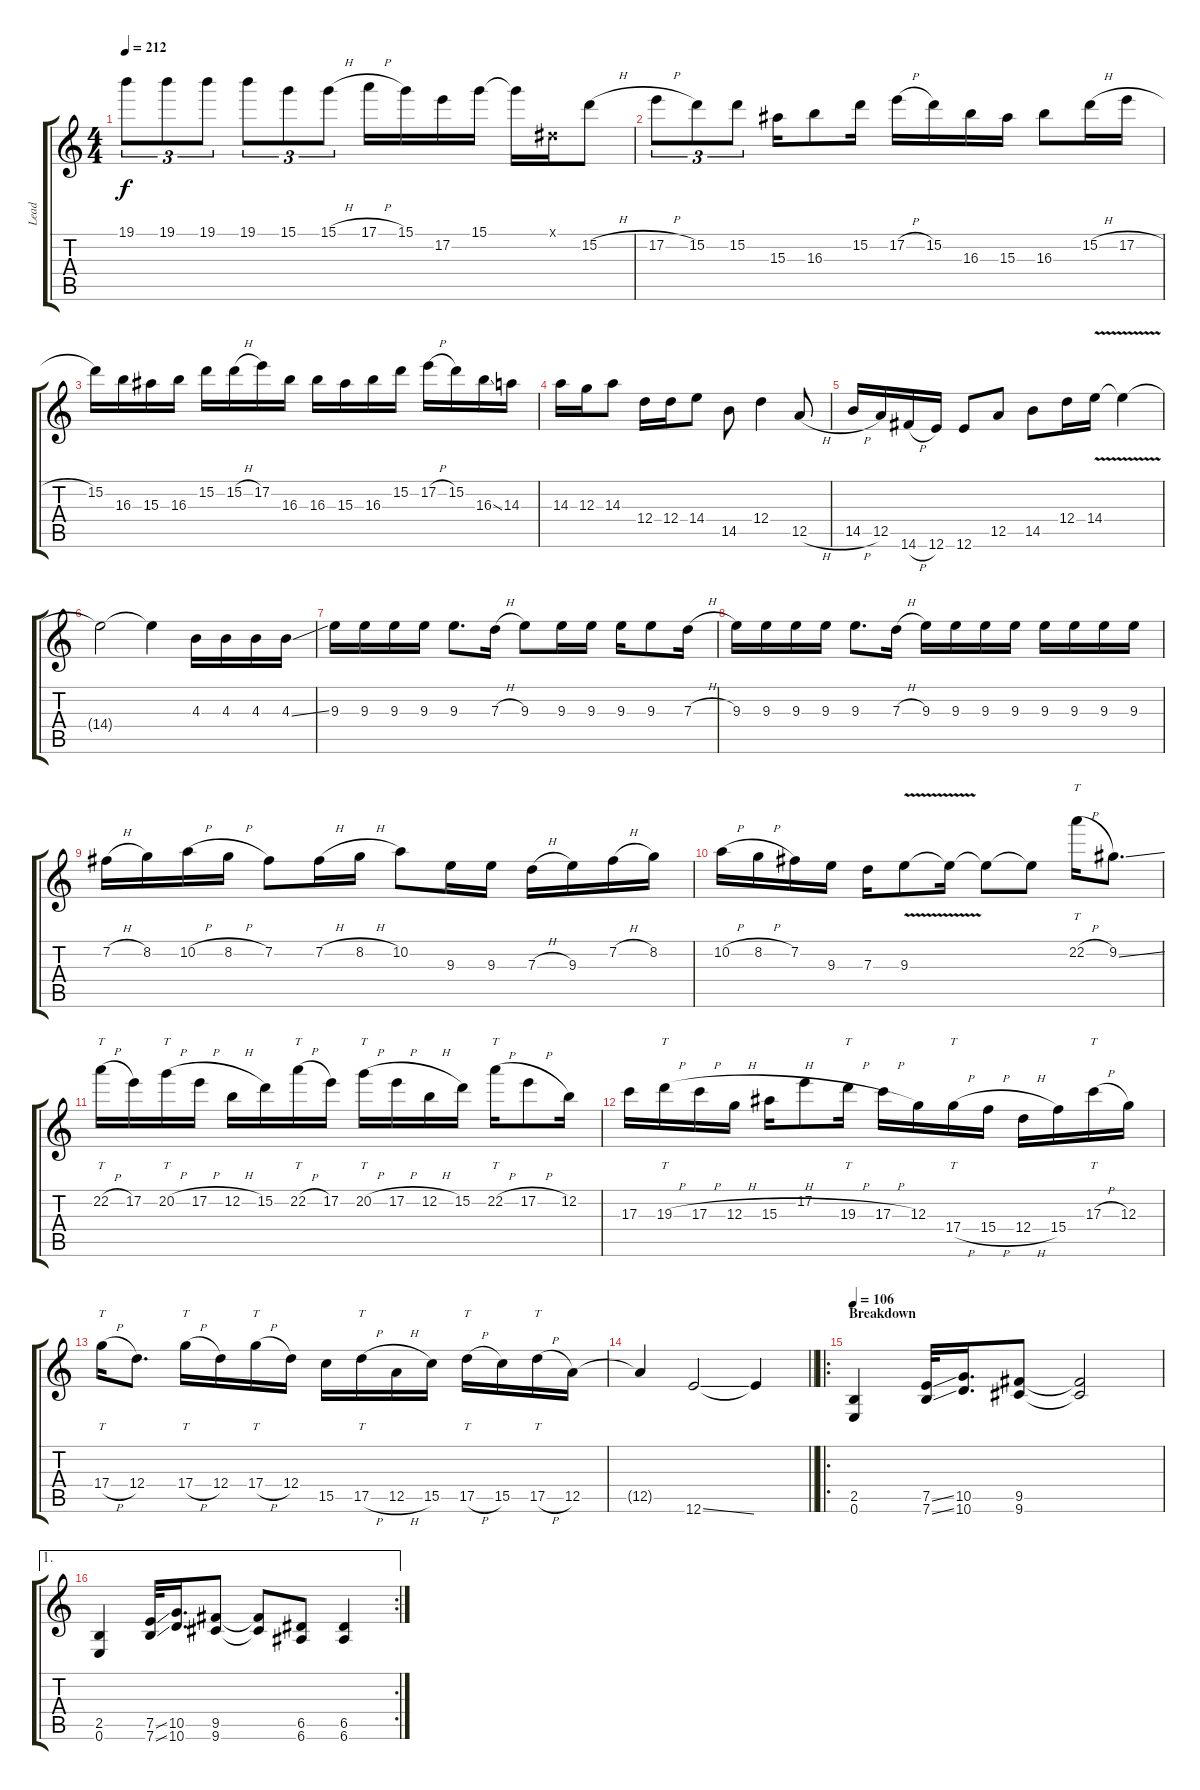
\track ("Lead" "Lead") {instrument distortionguitar}
\staff {score tabs}
\tuning (E4 B3 G3 D3 A2 E2) {hide}
\ts (4 4)
\tempo 212
\clef g2
\ks c
19.1.8{tu (3 2) dy f} 19.1.8{tu (3 2)} 19.1.8{tu (3 2)} 19.1.8{tu (3 2)} 15.1.8{tu (3 2)} 15.1{h}.8{tu (3 2)} 17.1{h}.16 15.1.16 17.2.16 15.1.16 15.1{t}.16 -1.1{x}.16 15.2{h}.8 |
17.2{h}.8{tu (3 2)} 15.2.8{tu (3 2)} 15.2.8{tu (3 2)} 15.3.16 16.3.8 15.2.16 17.2{h}.16 15.2.16 16.3.16 15.3.16 16.3.8 15.2{h}.16 17.2{h}.16 |
15.2.16 16.3.16 15.3.16 16.3.16 15.2.16 15.2{h}.16 17.2.16 16.3.16 16.3.16 15.3.16 16.3.16 15.2.16 17.2{h}.16 15.2.16 16.3{ss}.16 14.3.16 |
14.3.16 12.3.16 14.3.8 12.4.16 12.4.16 14.4.8 14.5.8 12.4.4 12.5{h}.8 |
14.5{h}.16 12.5.16 14.6{h}.16 12.6.16 12.6.8 12.5.8 14.5.8 12.4.16 14.4{v}.16 14.4{t}.4 |
14.4{t}.2 14.4{t}.4 4.3.16 4.3.16 4.3.16 4.3{ss}.16 |
9.3.16 9.3.16 9.3.16 9.3.16 9.3.8{d} 7.3{h}.16 9.3.8 9.3.16 9.3.16 9.3.16 9.3.8 7.3{h}.16 |
9.3.16 9.3.16 9.3.16 9.3.16 9.3.8{d} 7.3{h}.16 9.3.16 9.3.16 9.3.16 9.3.16 9.3.16 9.3.16 9.3.16 9.3.16 |
7.2{h}.16 8.2.16 10.2{h}.16 8.2{h}.16 7.2.8 7.2{h}.16 8.2{h}.16 10.2.8 9.3.16 9.3.16 7.3{h}.16 9.3.16 7.2{h}.16 8.2.16 |
10.2{h}.16 8.2{h}.16 7.2.16 9.3.16 7.3.16 9.3{v}.8 9.3{t}.16 9.3{t}.8 9.3{t}.8 22.2{h}.16{tt} 9.2{ss}.8{d} |
22.2{h}.16{tt} 17.2.16 20.2{h}.16{tt} 17.2{h}.16 12.2{h}.16 15.2.16 22.2{h}.16{tt} 17.2.16 20.2{h}.16{tt} 17.2{h}.16 12.2{h}.16 15.2.16 22.2{h}.16{tt} 17.2{h}.8 12.2.16 |
17.3.16 19.3{h}.16{tt} 17.3{h}.16 12.3{h}.16 15.3{h}.16 17.2.8 19.3{h}.16{tt} 17.3{h}.16 12.3.16 17.4{h}.16{tt} 15.4{h}.16 12.4{h}.16 15.4.16 17.3{h}.16{tt} 12.3.16 |
17.4{h}.16{tt} 12.4.8{d} 17.4{h}.16{tt} 12.4.16 17.4{h}.16{tt} 12.4.16 15.5.16 17.5{h}.16{tt} 12.5{h}.16 15.5.16 17.5{h}.16{tt} 15.5.16 17.5{h}.16{tt} 12.5.16 |
\barLineRight lightlight
12.5{t}.4 12.6{ss}.2 12.6{t}.4 |
\ro
\section ("" "Breakdown")
\tempo 106
(2.5 0.6).4{balance 0} (7.5{ss} 7.6{ss}).32 (10.5 10.6).16{d} (9.5 9.6).8 (9.5{t} 9.6{t}).2 |
\ae 1
\rc 2
(2.5 0.6).4 (7.5{ss} 7.6{ss}).32 (10.5 10.6).16{d} (9.5 9.6).8 (9.5{t} 9.6{t}).8 (6.5 6.6).8 (6.5 6.6).4
